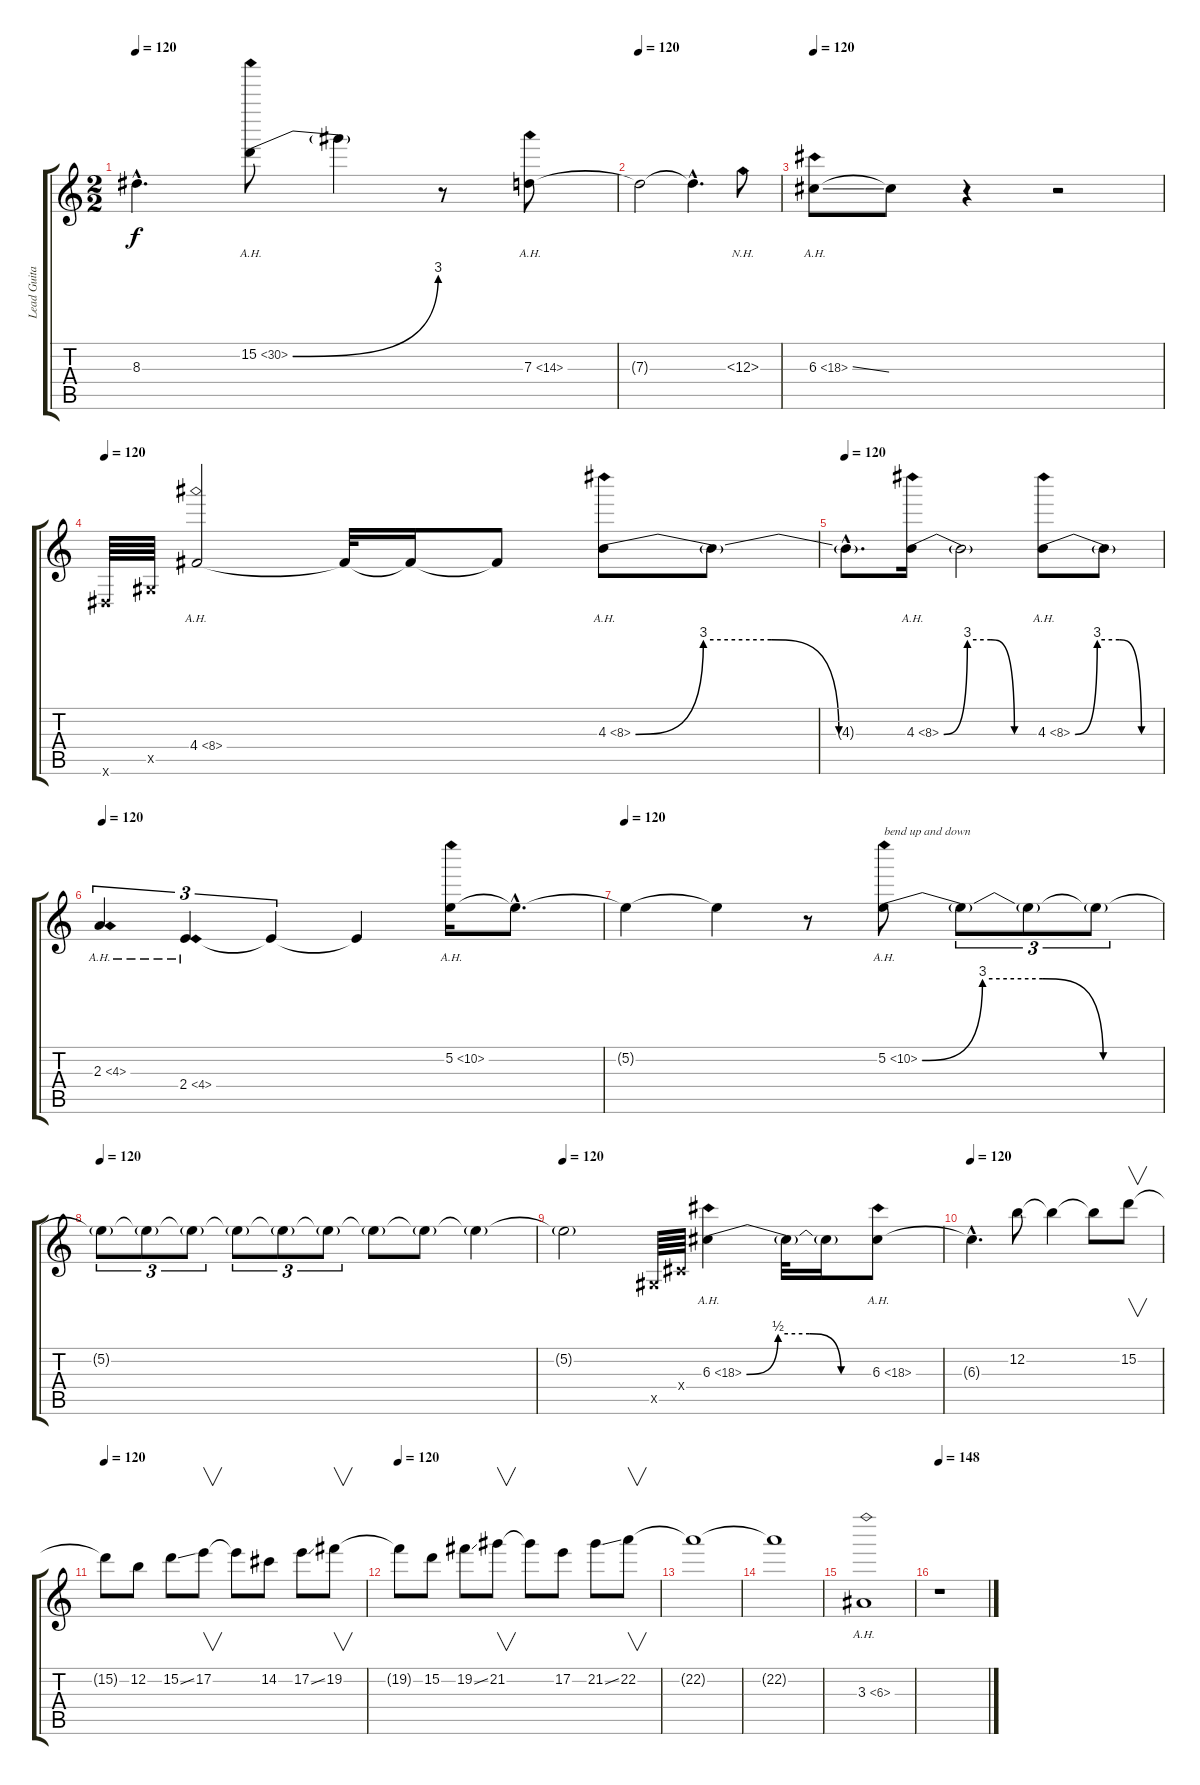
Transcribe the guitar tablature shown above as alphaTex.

\track ("Lead Guitar" "Lead Guita") {instrument distortionguitar}
\staff {score tabs}
\tuning (E4 B3 G3 D3 A2 E2) {hide}
\ts (2 2)
\tempo 120
\clef g2
\ks c
8.3{hac t}.4{d dy f} 15.2{be (bend 0 0 60 12) ah 15}.8 15.2{t}.4 r.8 7.3{ah 7}.8 |
\tempo 120
7.3{t}.2 7.3{hac t}.4{d} 6.3{nh}.8 |
\tempo 120
6.3{ah 12 ss}.8 6.3{t}.8 r.4 r.2 |
\tempo 120
-1.6{x}.64 -1.5{x}.64 4.4{ah 4}.2 4.4{t}.32 4.4{t}.16 4.4{t}.8 4.3{be (custom 0 0 15 12 30 12 45 0 60 0) ah 4}.8 4.3{t}.8 |
\tempo 120
4.3{hac t}.8{d} 4.3{be (custom 0 0 15 12 30 12 45 0 60 0) ah 4}.16 4.3{t}.2 4.3{be (custom 0 0 15 12 30 12 45 0 60 0) ah 4}.8 4.3{t}.8 |
\tempo 120
2.3{ah 2}.4{tu (3 2)} 2.4{ah 2}.4{tu (3 2)} 2.4{t}.4{tu (3 2)} 2.4{t}.4 5.2{ah 5}.16 5.2{hac t}.8{d} |
\tempo 120
5.2{t}.4 5.2{t}.4 r.8 5.2{be (custom 0 0 15 12 30 12 45 0 60 0) ah 5}.8{txt "bend up and down"} 5.2{t}.8{tu (3 2)} 5.2{t}.8{tu (3 2)} 5.2{t}.8{tu (3 2)} |
\tempo 120
5.2{t}.8{tu (3 2)} 5.2{t}.8{tu (3 2)} 5.2{t}.8{tu (3 2)} 5.2{t}.8{tu (3 2)} 5.2{t}.8{tu (3 2)} 5.2{t}.8{tu (3 2)} 5.2{t}.8 5.2{t}.8 5.2{t}.4 |
\tempo 120
5.2{t}.2 -1.5{x}.64 -1.4{x}.64 6.3{be (custom 0 0 15 2 30 2 45 0 60 0) ah 12}.4 6.3{t}.32 6.3{t}.16 6.3{ah 12}.8 |
\tempo 120
6.3{hac t}.4{d} 12.2.8 12.2{t}.4 12.2{t}.8 15.2.8{v} |
\tempo 120
15.2{t}.8 12.2.8 15.2{ss}.8 17.2.8{v} 17.2{t}.8 14.2.8 17.2{ss}.8 19.2.8{v} |
\tempo 120
19.2{t}.8 15.2.8 19.2{ss}.8 21.2.8{v} 21.2{t}.8 17.2.8 21.2{ss}.8 22.2.8{v} |
22.2{t}.1 |
22.2{t}.1 |
3.3{ah 3}.1 |
\tempo 148
r.1
